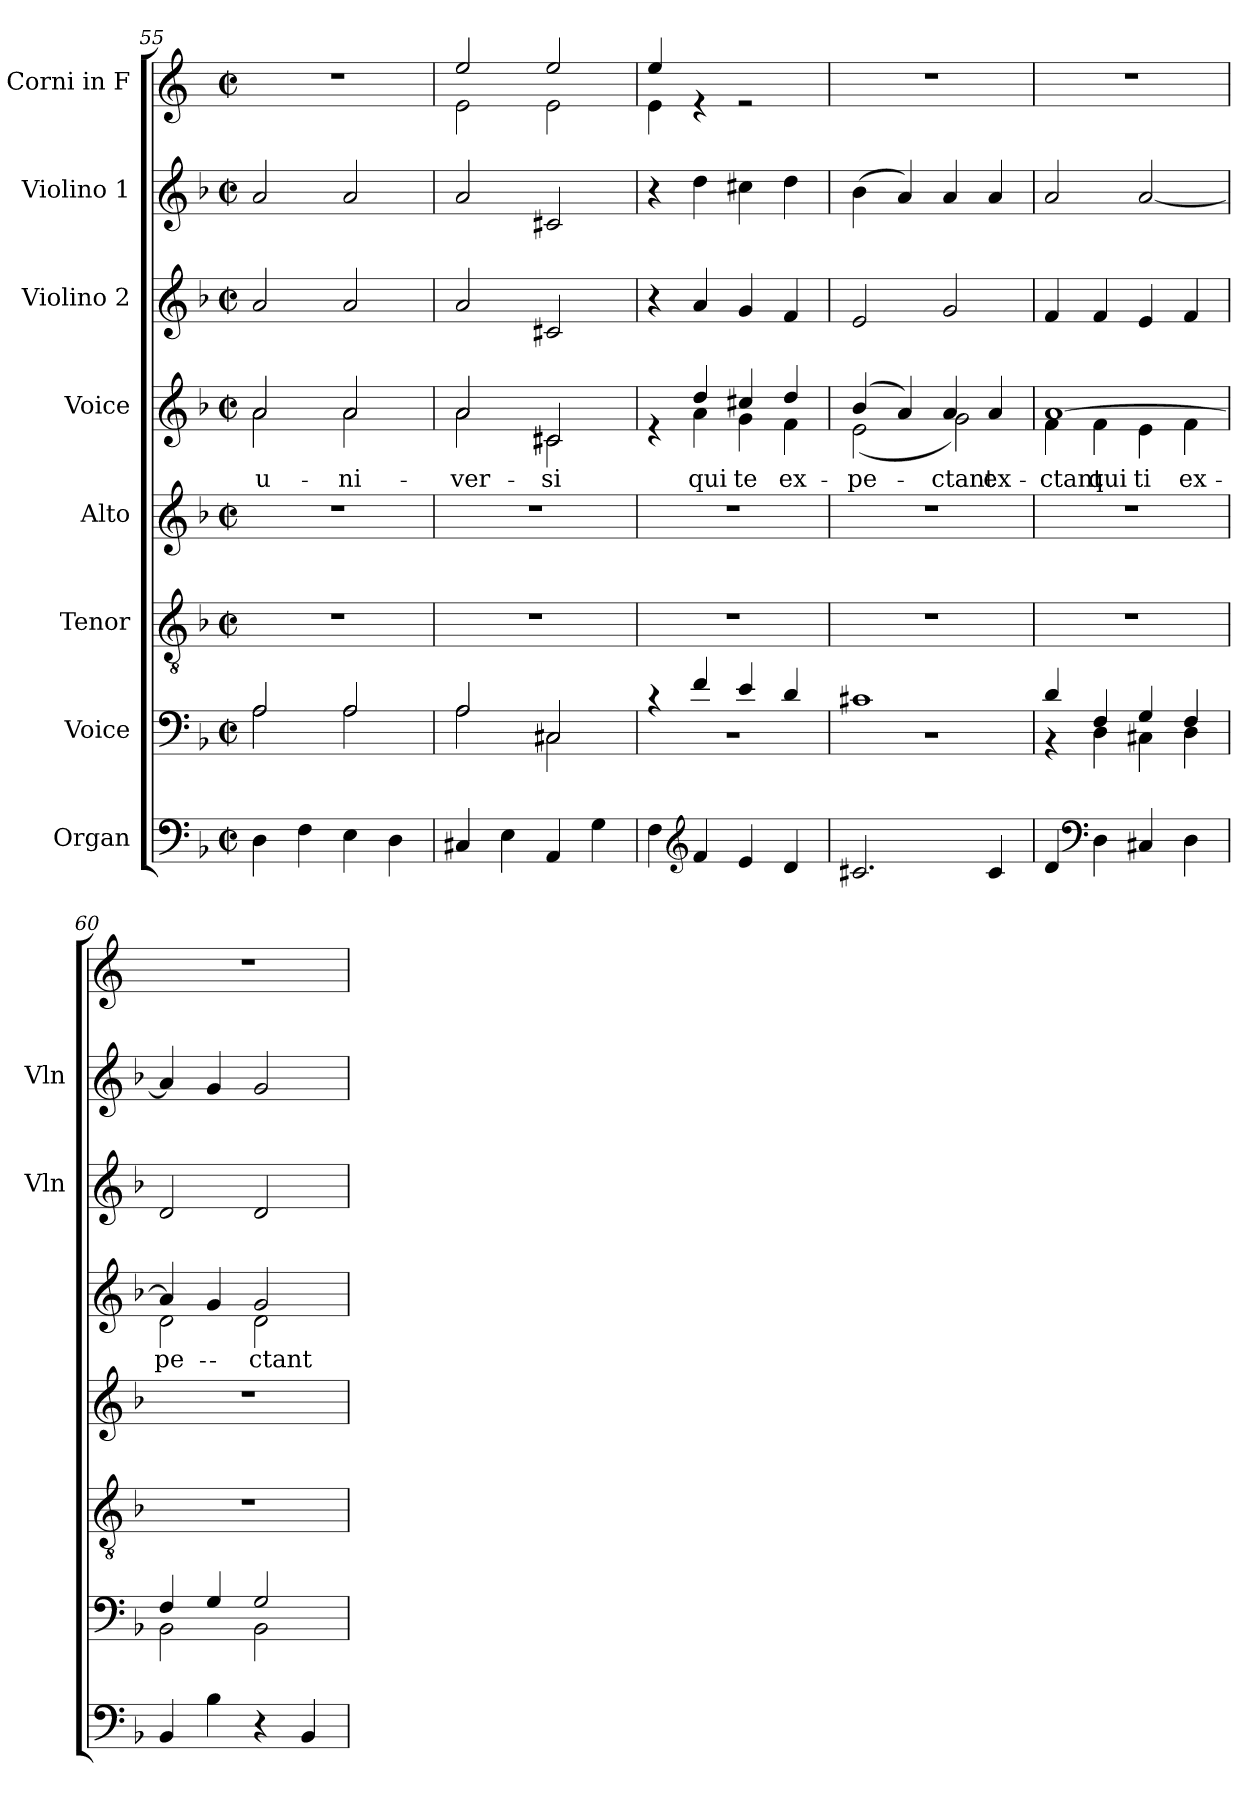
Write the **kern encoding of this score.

**kern	**kern	**kern	**kern	**kern	**text	**kern	**kern	**kern
*part8	*part7	*part6	*part5	*part4	*part4	*part3	*part2	*part1
*staff8	*staff7	*staff6	*staff5	*staff4	*staff4	*staff3	*staff2	*staff1
*I"Organ	*I"Voice	*I"Tenor	*I"Alto	*I"Voice	*	*I"Violino 2	*I"Violino 1	*I"Corni in F
*	*	*	*	*	*	*I'Vln	*I'Vln	*
*clefF4	*clefF4	*clefGv2	*clefG2	*clefG2	*	*clefG2	*clefG2	*clefG2
*	*	*	*	*	*	*	*	*ITrd4c7
*k[b-]	*k[b-]	*k[b-]	*k[b-]	*k[b-]	*	*k[b-]	*k[b-]	*k[b-]
*M2/2	*M2/2	*M2/2	*M2/2	*M2/2	*	*M2/2	*M2/2	*M2/2
*met(c|)	*met(c|)	*met(c|)	*met(c|)	*met(c|)	*	*met(c|)	*met(c|)	*met(c|)
=55	=55	=55	=55	=55	=55	=55	=55	=55
*	*^	*	*	*	*	*	*	*
!	!	!	!	!	!	!LO:LY:b	!	!	!
*	*	*	*	*	*^	*	*	*	*
4D\	2A/	2A\	1r	1r	2a/	2a\	u-	2a/	2a/	1r
4F\	.	.	.	.	.	.	.	.	.	.
!	!	!	!	!	!	!	!LO:LY:b	!	!	!
4E\	2A/	2A\	.	.	2a/	2a\	-ni-	2a/	2a/	.
4D\	.	.	.	.	.	.	.	.	.	.
=56	=56	=56	=56	=56	=56	=56	=56	=56	=56	=56
!	!	!	!	!	!	!	!LO:LY:b	!	!	!
*	*	*	*	*	*	*	*	*	*	*^
4C#X/	2A/	2A\	1r	1r	2a/	2a\	-ver-	2a/	2a/	2a/	2A\
4E\	.	.	.	.	.	.	.	.	.	.	.
!	!	!	!	!	!	!	!LO:LY:b	!	!	!	!
4AA/	2C#X/	2C#\	.	.	2c#X/	2c#\	-si	2c#X/	2c#X/	2a/	2A\
4G\	.	.	.	.	.	.	.	.	.	.	.
=57	=57	=57	=57	=57	=57	=57	=57	=57	=57	=57	=57
4F\	4r	1r	1r	1r	4re	4ryy	.	4r	4r	4a/	4A\
*clefG2	*	*	*	*	*	*	*	*	*	*	*
!	!	!	!	!	!	!	!LO:LY:b	!	!	!	!
4f/	4f/	.	.	.	4dd/	4a\	qui	4a/	4dd\	4re	2.ryy
!	!	!	!	!	!	!	!LO:LY:b	!	!	!	!
4e/	4e/	.	.	.	4cc#X/	4g\	te	4g/	4cc#X\	2re	.
!	!	!	!	!	!	!	!LO:LY:b	!	!	!	!
!	!	!	!	!	!	!	!LO:LY:b	!	!	!	!
4d/	4d/	.	.	.	4dd/	4f\	ex-	4f/	4dd\	.	.
*	*	*	*	*	*	*	*	*	*	*v	*v
=58	=58	=58	=58	=58	=58	=58	=58	=58	=58	=58
!	!	!	!	!	!	!	!LO:LY:b	!	!	!
!	!	!	!	!	!	!	!LO:LY:b	!	!	!
2.c#X/	1c#X	1r	1r	1r	(4b-/	(2e\	-pe-	2e/	(4b-\	1r
.	.	.	.	.	4a/)	.	.	.	4a/)	.
!	!	!	!	!	!	!	!LO:LY:b	!	!	!
.	.	.	.	.	4a/	2g\)	-ctant	2g/	4a/	.
!	!	!	!	!	!	!	!LO:LY:b	!	!	!
4c#/	.	.	.	.	4a/	.	ex-	.	4a/	.
=59	=59	=59	=59	=59	=59	=59	=59	=59	=59	=59
!	!	!	!	!	!	!	!LO:LY:b	!	!	!
!	!	!	!	!	!	!	!LO:LY:b	!	!	!
4d/	4d/	4r	1r	1r	[1a	4f\	-ctant	4f/	2a/	1r
*clefF4	*	*	*	*	*	*	*	*	*	*
!	!	!	!	!	!	!	!LO:LY:b	!	!	!
4D\	4F/	4D\	.	.	.	4f\	qui	4f/	.	.
!	!	!	!	!	!	!	!LO:LY:b	!	!	!
4C#X/	4G/	4C#X\	.	.	.	4e\	ti	4e/	[2a/	.
!	!	!	!	!	!	!	!LO:LY:b	!	!	!
4D\	4F/	4D\	.	.	.	4f\	ex-	4f/	.	.
=60	=60	=60	=60	=60	=60	=60	=60	=60	=60	=60
!	!	!	!	!	!	!	!LO:LY:b	!	!	!
4BB-/	4F/	2BB-\	1r	1r	4a/]	2d\	-pe-	2d/	4a/]	1r
4B-\	4G/	.	.	.	4g/	.	.	.	4g/	.
!	!	!	!	!	!	!	!LO:LY:b	!	!	!
!	!	!	!	!	!	!	!LO:LY:b	!	!	!
4r	2G/	2BB-\	.	.	2g/	2d\	-ctant	2d/	2g/	.
4BB-/	.	.	.	.	.	.	.	.	.	.
*	*v	*v	*	*	*v	*v	*	*	*	*
=	=	=	=	=	=	=	=	=
*-	*-	*-	*-	*-	*-	*-	*-	*-
